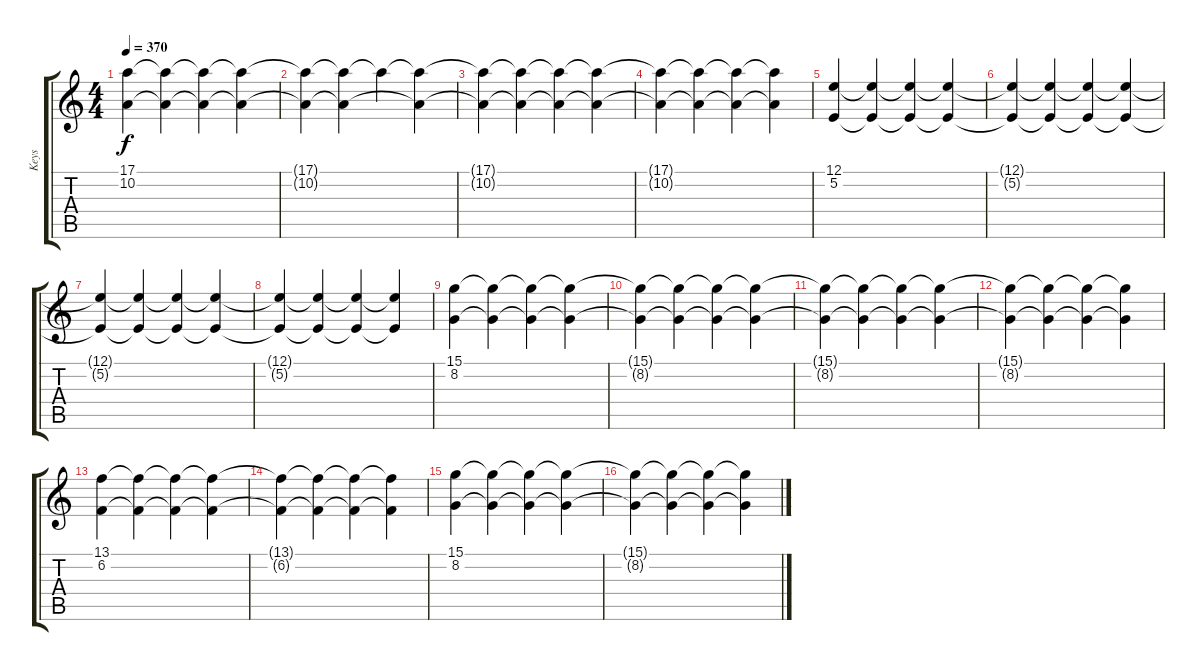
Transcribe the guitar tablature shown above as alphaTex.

\track ("Keys" "Keys") {instrument stringensemble1}
\staff {score tabs}
\tuning (E4 B3 G3 D3 A2 E2) {hide}
\ts (4 4)
\tempo 370
\clef g2
\ks c
(17.1 10.2).4{dy f} (17.1{t} 10.2{t}).4 (17.1{t} 10.2{t}).4 (17.1{t} 10.2{t}).4 |
(17.1{t} 10.2{t}).4 (17.1{t} 10.2{t}).4 17.1{t}.4 (17.1{t} 10.2{t}).4 |
(17.1{t} 10.2{t}).4 (17.1{t} 10.2{t}).4 (17.1{t} 10.2{t}).4 (17.1{t} 10.2{t}).4 |
(17.1{t} 10.2{t}).4 (17.1{t} 10.2{t}).4 (17.1{t} 10.2{t}).4 (17.1{t} 10.2{t}).4 |
(12.1 5.2).4 (12.1{t} 5.2{t}).4 (12.1{t} 5.2{t}).4 (12.1{t} 5.2{t}).4 |
(12.1{t} 5.2{t}).4 (12.1{t} 5.2{t}).4 (12.1{t} 5.2{t}).4 (12.1{t} 5.2{t}).4 |
(12.1{t} 5.2{t}).4 (12.1{t} 5.2{t}).4 (12.1{t} 5.2{t}).4 (12.1{t} 5.2{t}).4 |
(12.1{t} 5.2{t}).4 (12.1{t} 5.2{t}).4 (12.1{t} 5.2{t}).4 (12.1{t} 5.2{t}).4 |
(15.1 8.2).4 (15.1{t} 8.2{t}).4 (15.1{t} 8.2{t}).4 (15.1{t} 8.2{t}).4 |
(15.1{t} 8.2{t}).4 (15.1{t} 8.2{t}).4 (15.1{t} 8.2{t}).4 (15.1{t} 8.2{t}).4 |
(15.1{t} 8.2{t}).4 (15.1{t} 8.2{t}).4 (15.1{t} 8.2{t}).4 (15.1{t} 8.2{t}).4 |
(15.1{t} 8.2{t}).4 (15.1{t} 8.2{t}).4 (15.1{t} 8.2{t}).4 (15.1{t} 8.2{t}).4 |
(13.1 6.2).4 (13.1{t} 6.2{t}).4 (13.1{t} 6.2{t}).4 (13.1{t} 6.2{t}).4 |
(13.1{t} 6.2{t}).4 (13.1{t} 6.2{t}).4 (13.1{t} 6.2{t}).4 (13.1{t} 6.2{t}).4 |
(15.1 8.2).4 (15.1{t} 8.2{t}).4 (15.1{t} 8.2{t}).4 (15.1{t} 8.2{t}).4 |
(15.1{t} 8.2{t}).4 (15.1{t} 8.2{t}).4 (15.1{t} 8.2{t}).4 (15.1{t} 8.2{t}).4
